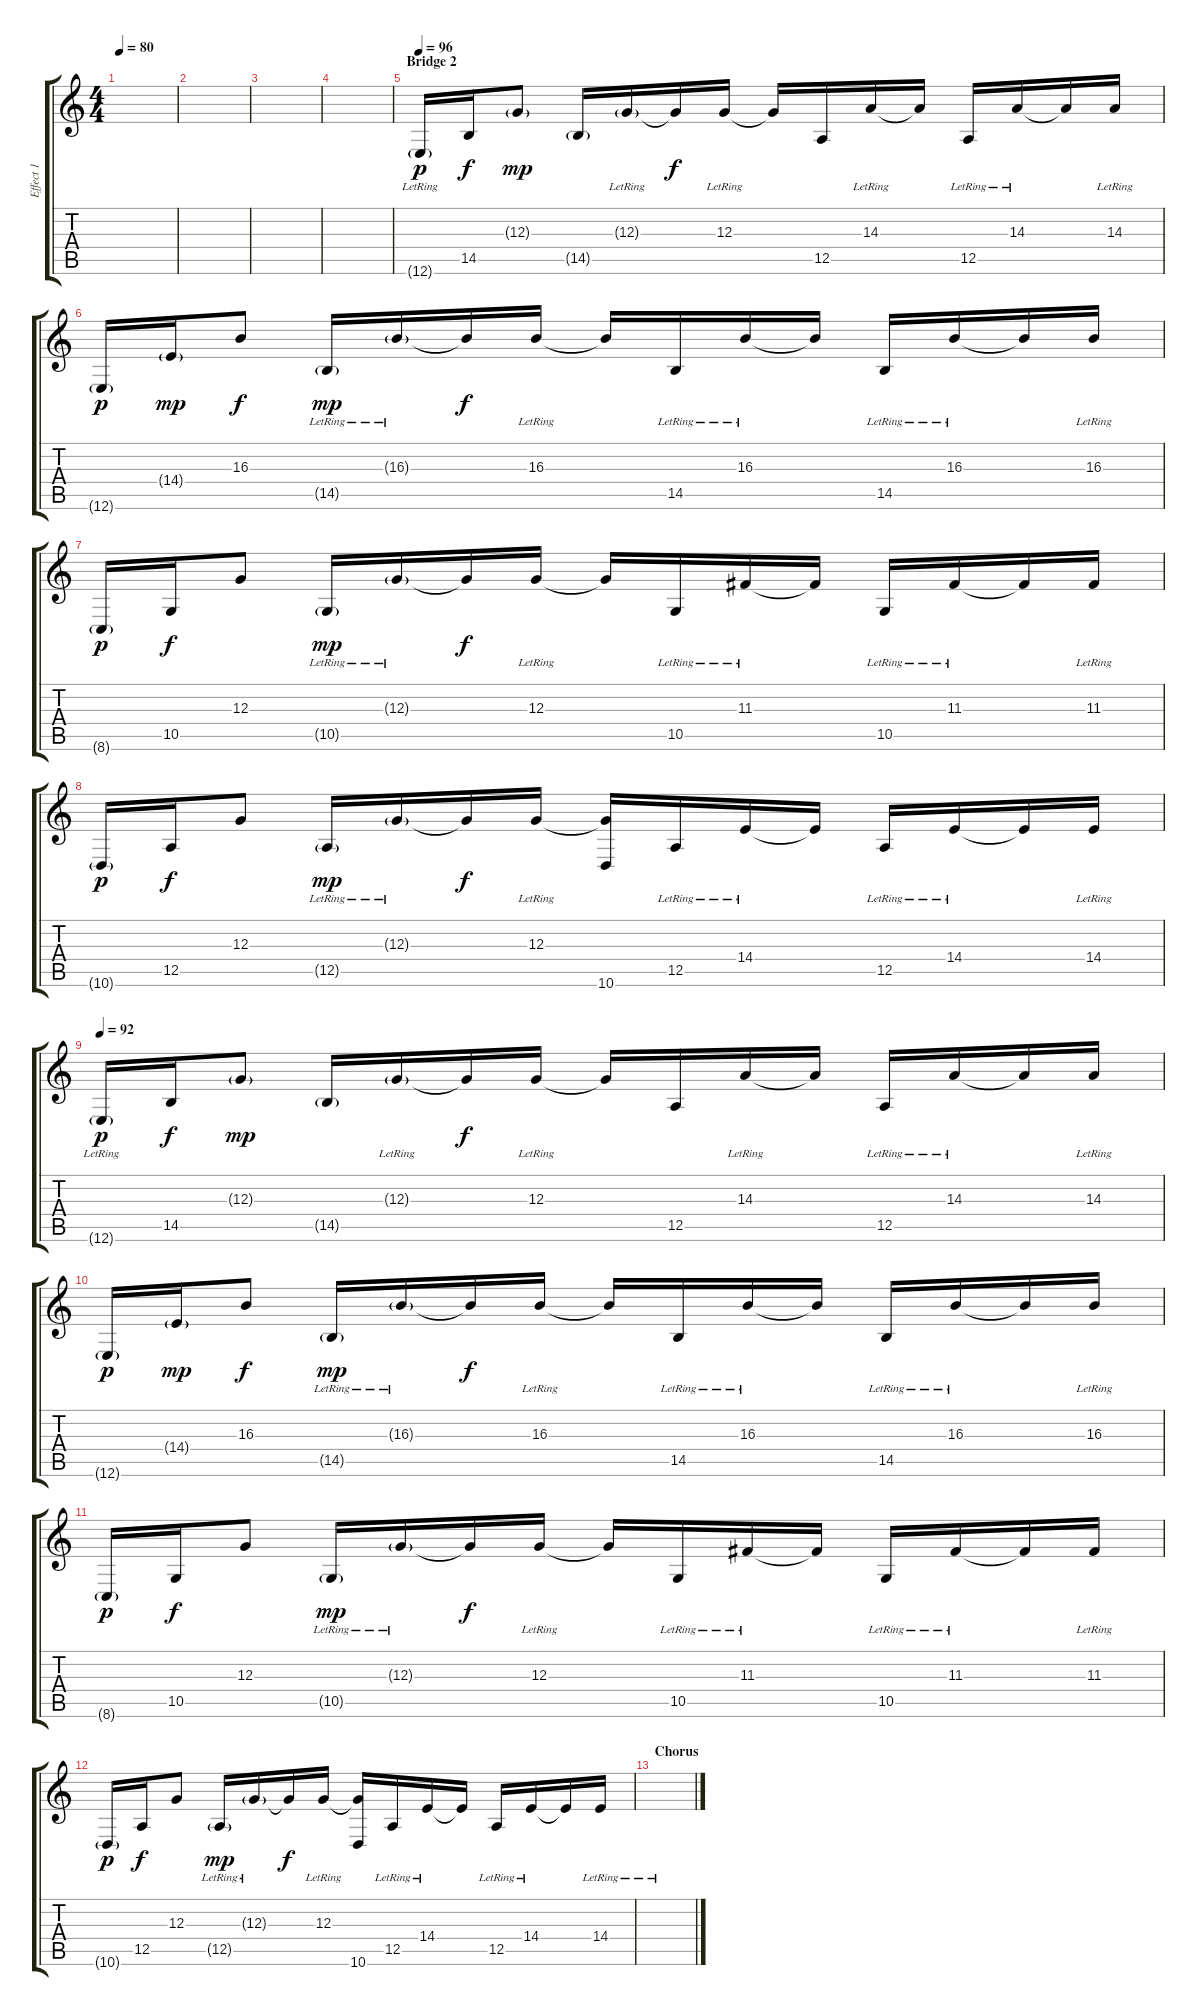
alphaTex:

\track ("Effect 1" "Effect 1") {instrument electricpiano1}
\staff {score tabs}
\tuning (E4 B3 G3 D3 A2 E2) {hide}
\ts (4 4)
\tempo 80
\clef g2
\ks c
|
|
|
|
\section ("" "Bridge 2")
\tempo 96
12.6{g lr}.16{dy p} 14.5.16{dy f} 12.3{g}.8{dy mp} 14.5{g}.16 12.3{g lr}.16 12.3{t}.16{dy f} 12.3{lr}.16 12.3{t}.16 12.5.16 14.3{lr}.16 14.3{t}.16 12.5{lr}.16 14.3{lr}.16 14.3{t}.16 14.3{lr}.16 |
12.6{g}.16{dy p} 14.4{g}.16{dy mp} 16.3.8{dy f} 14.5{g lr}.16{dy mp} 16.3{g lr}.16 16.3{t}.16{dy f} 16.3{lr}.16 16.3{t}.16 14.5{lr}.16 16.3{lr}.16 16.3{t}.16 14.5{lr}.16 16.3{lr}.16 16.3{t}.16 16.3{lr}.16 |
8.6{g}.16{dy p} 10.5.16{dy f} 12.3.8 10.5{g lr}.16{dy mp} 12.3{g lr}.16 12.3{t}.16{dy f} 12.3{lr}.16 12.3{t}.16 10.5{lr}.16 11.3{lr}.16 11.3{t}.16 10.5{lr}.16 11.3{lr}.16 11.3{t}.16 11.3{lr}.16 |
10.6{g}.16{dy p} 12.5.16{dy f} 12.3.8 12.5{g lr}.16{dy mp} 12.3{g lr}.16 12.3{t}.16{dy f} 12.3{lr}.16 (12.3{t} 10.6).16 12.5{lr}.16 14.4{lr}.16 14.4{t}.16 12.5{lr}.16 14.4{lr}.16 14.4{t}.16 14.4{lr}.16 |
\tempo 92
12.6{g lr}.16{dy p} 14.5.16{dy f} 12.3{g}.8{dy mp} 14.5{g}.16 12.3{g lr}.16 12.3{t}.16{dy f} 12.3{lr}.16 12.3{t}.16 12.5.16 14.3{lr}.16 14.3{t}.16 12.5{lr}.16 14.3{lr}.16 14.3{t}.16 14.3{lr}.16 |
12.6{g}.16{dy p} 14.4{g}.16{dy mp} 16.3.8{dy f} 14.5{g lr}.16{dy mp} 16.3{g lr}.16 16.3{t}.16{dy f} 16.3{lr}.16 16.3{t}.16 14.5{lr}.16 16.3{lr}.16 16.3{t}.16 14.5{lr}.16 16.3{lr}.16 16.3{t}.16 16.3{lr}.16 |
8.6{g}.16{dy p} 10.5.16{dy f} 12.3.8 10.5{g lr}.16{dy mp} 12.3{g lr}.16 12.3{t}.16{dy f} 12.3{lr}.16 12.3{t}.16 10.5{lr}.16 11.3{lr}.16 11.3{t}.16 10.5{lr}.16 11.3{lr}.16 11.3{t}.16 11.3{lr}.16 |
10.6{g}.16{dy p} 12.5.16{dy f} 12.3.8 12.5{g lr}.16{dy mp} 12.3{g lr}.16 12.3{t}.16{dy f} 12.3{lr}.16 (12.3{t} 10.6).16 12.5{lr}.16 14.4{lr}.16 14.4{t}.16 12.5{lr}.16 14.4{lr}.16 14.4{t}.16 14.4{lr}.16 |
\section ("" "Chorus")
